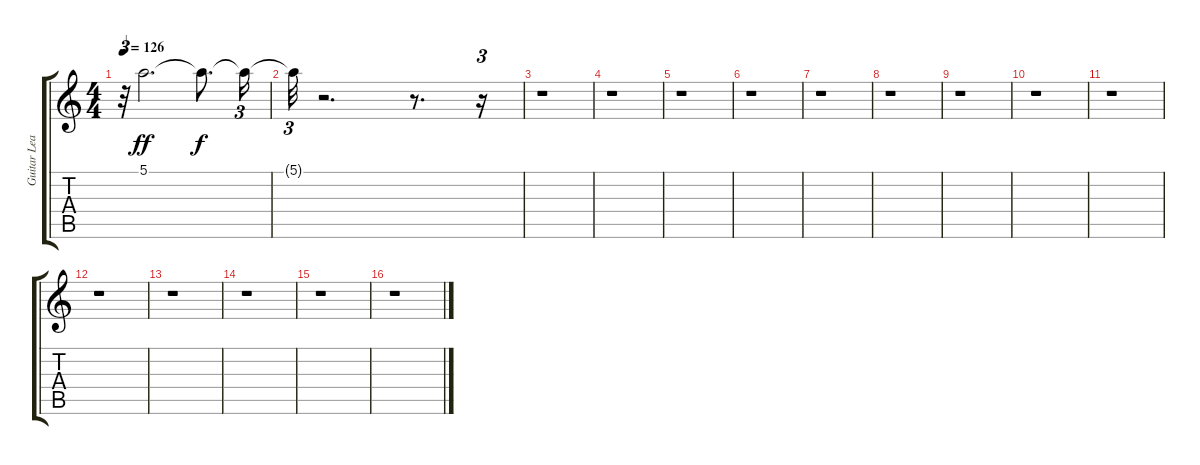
\track ("Guitar Lead" "Guitar Lea") {instrument electricguitarclean}
\staff {score tabs}
\tuning (E4 B3 G3 D3 A2 E2) {hide}
\ts (4 4)
\tempo 126
\clef g2
\ks c
r.32{tu (3 2) dy f} 5.1.2{d dy ff} 5.1{t}.8{d dy f} 5.1{t}.16{tu (3 2)} |
5.1{t}.32{tu (3 2)} r.2{d} r.8{d} r.16{tu (3 2)} |
r.1 |
r.1 |
r.1 |
r.1 |
r.1 |
r.1 |
r.1 |
r.1 |
r.1 |
r.1 |
r.1 |
r.1 |
r.1 |
r.1
